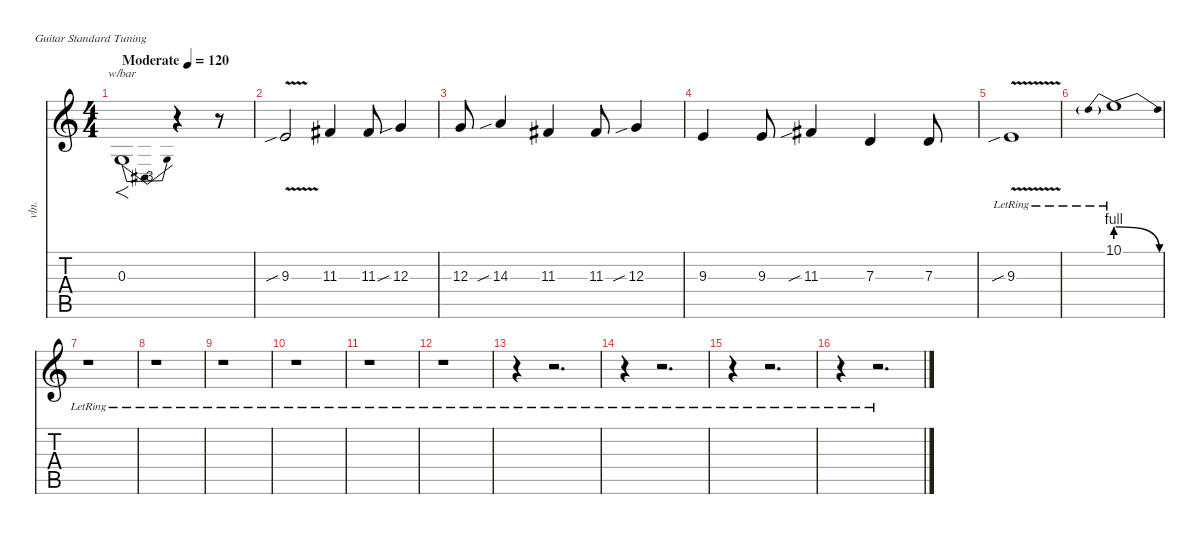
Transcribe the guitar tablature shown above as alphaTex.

\defaultSystemsLayout 4
\hideDynamics
\bracketExtendMode nobrackets
\otherSystemsTrackNameOrientation horizontal
\track ("Violin" "vln.") {instrument violin}
\staff {score tabs}
\tuning (E4 B3 G3 D3 A2 E2)
\ts (4 4)
\beaming (8 2 2 2 2)
\tempo (120 "Moderate")
\clef g2
\ks c
0.3.1{f tbe (dip default 0 0 30 -12 60 0) dy f instrument violin beam Up} r.4{beam Up} r.8{beam Up} |
9.3{v sib}.2{beam Up} 11.3{acc #}.4{beam Up} 11.3{acc #}.8{beam Up} 12.3{sib}.4{beam Up} |
12.3.8{beam Up} 14.3{sib}.4{beam Up} 11.3{acc #}.4{beam Up} 11.3{acc #}.8{beam Up} 12.3{sib}.4{beam Up} |
9.3.4{beam Up} 9.3.8{beam Up} 11.3{sib acc #}.4{beam Up} 7.3.4{beam Up} 7.3.8{beam Up} |
9.3{v sib lr}.1{beam Up} |
10.1{be (prebendrelease 0 4 60 0) lr}.1{beam Down} |
r.1{beam Down} |
r.1{beam Down} |
r.1{beam Down} |
r.1{beam Down} |
r.1{beam Down} |
r.1{beam Down} |
r.4{beam Down} r.2{d beam Down} |
r.4{beam Down} r.2{d beam Down} |
r.4{beam Down} r.2{d beam Down} |
r.4{beam Down} r.2{d beam Down}
